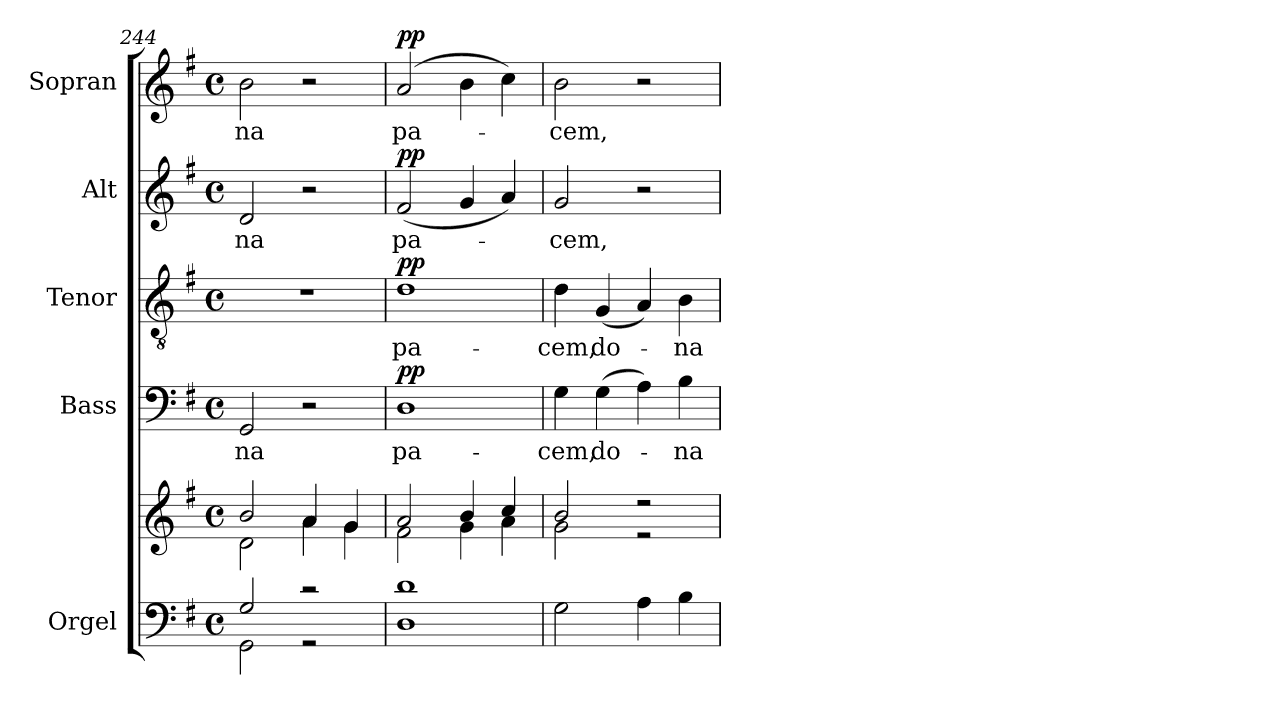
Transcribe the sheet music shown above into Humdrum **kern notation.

**kern	**kern	**kern	**text	**dynam	**kern	**text	**dynam	**kern	**text	**dynam	**kern	**text	**dynam
*part5	*part5	*part4	*part4	*part4	*part3	*part3	*part3	*part2	*part2	*part2	*part1	*part1	*part1
*staff6	*staff5	*staff4	*staff4	*staff4	*staff3	*staff3	*staff3	*staff2	*staff2	*staff2	*staff1	*staff1	*staff1
*I"Orgel	*	*I"Bass	*	*	*I"Tenor	*	*	*I"Alt	*	*	*I"Sopran	*	*
*I'Org.	*	*I'B.	*	*	*I'T.	*	*	*I'A.	*	*	*I'S.	*	*
*clefF4	*clefG2	*clefF4	*	*	*clefGv2	*	*	*clefG2	*	*	*clefG2	*	*
*k[f#]	*k[f#]	*k[f#]	*	*	*k[f#]	*	*	*k[f#]	*	*	*k[f#]	*	*
*G:	*G:	*G:	*	*	*G:	*	*	*G:	*	*	*G:	*	*
*M4/4	*M4/4	*M4/4	*	*	*M4/4	*	*	*M4/4	*	*	*M4/4	*	*
*met(c)	*met(c)	*met(c)	*	*	*met(c)	*	*	*met(c)	*	*	*met(c)	*	*
=244	=244	=244	=244	=244	=244	=244	=244	=244	=244	=244	=244	=244	=244
*^	*^	*	*	*	*	*	*	*	*	*	*	*	*
!	!	!	!	!	!LO:LY:b	!	!	!	!	!	!LO:LY:b	!	!	!LO:LY:b	!
2G/	2GG\	2b/	2d\	2GG/	-na	.	1r	.	.	2d/	-na	.	2b\	-na	.
2r	2r	4a/	4a\	2r	.	.	.	.	.	2r	.	.	2r	.	.
.	.	4g/	4g\	.	.	.	.	.	.	.	.	.	.	.	.
=245	=245	=245	=245	=245	=245	=245	=245	=245	=245	=245	=245	=245	=245	=245	=245
!	!	!	!	!	!LO:LY:b	!LO:DY:a	!	!LO:LY:b	!LO:DY:a	!	!LO:LY:b	!LO:DY:a	!	!LO:LY:b	!LO:DY:a
1d	1D	2a/	2f#\	1D	pa-	pp	1d	pa-	pp	(<2f#/	pa-	pp	(2a/	pa-	pp
.	.	4b/	4g\	.	.	.	.	.	.	4g/	.	.	4b\	.	.
.	.	4cc/	4a\	.	.	.	.	.	.	4a/)	.	.	4cc\)	.	.
*v	*v	*	*	*	*	*	*	*	*	*	*	*	*	*	*
=246	=246	=246	=246	=246	=246	=246	=246	=246	=246	=246	=246	=246	=246	=246
!	!	!	!	!LO:LY:b	!	!	!LO:LY:b	!	!	!LO:LY:b	!	!	!LO:LY:b	!
2G\	2b/	2g\	4G\	-cem,	.	4d\	-cem,	.	2g/	-cem,	.	2b\	-cem,	.
!	!	!	!	!LO:LY:b	!	!	!LO:LY:b	!	!	!	!	!	!	!
.	.	.	(>4G\	do-	.	(<4G/	do-	.	.	.	.	.	.	.
4A\	2r	2r	4A\)	.	.	4A/)	.	.	2r	.	.	2r	.	.
!	!	!	!	!LO:LY:b	!	!	!LO:LY:b	!	!	!	!	!	!	!
4B\	.	.	4B\	-na	.	4B\	-na	.	.	.	.	.	.	.
*	*v	*v	*	*	*	*	*	*	*	*	*	*	*	*
=	=	=	=	=	=	=	=	=	=	=	=	=	=
*-	*-	*-	*-	*-	*-	*-	*-	*-	*-	*-	*-	*-	*-
